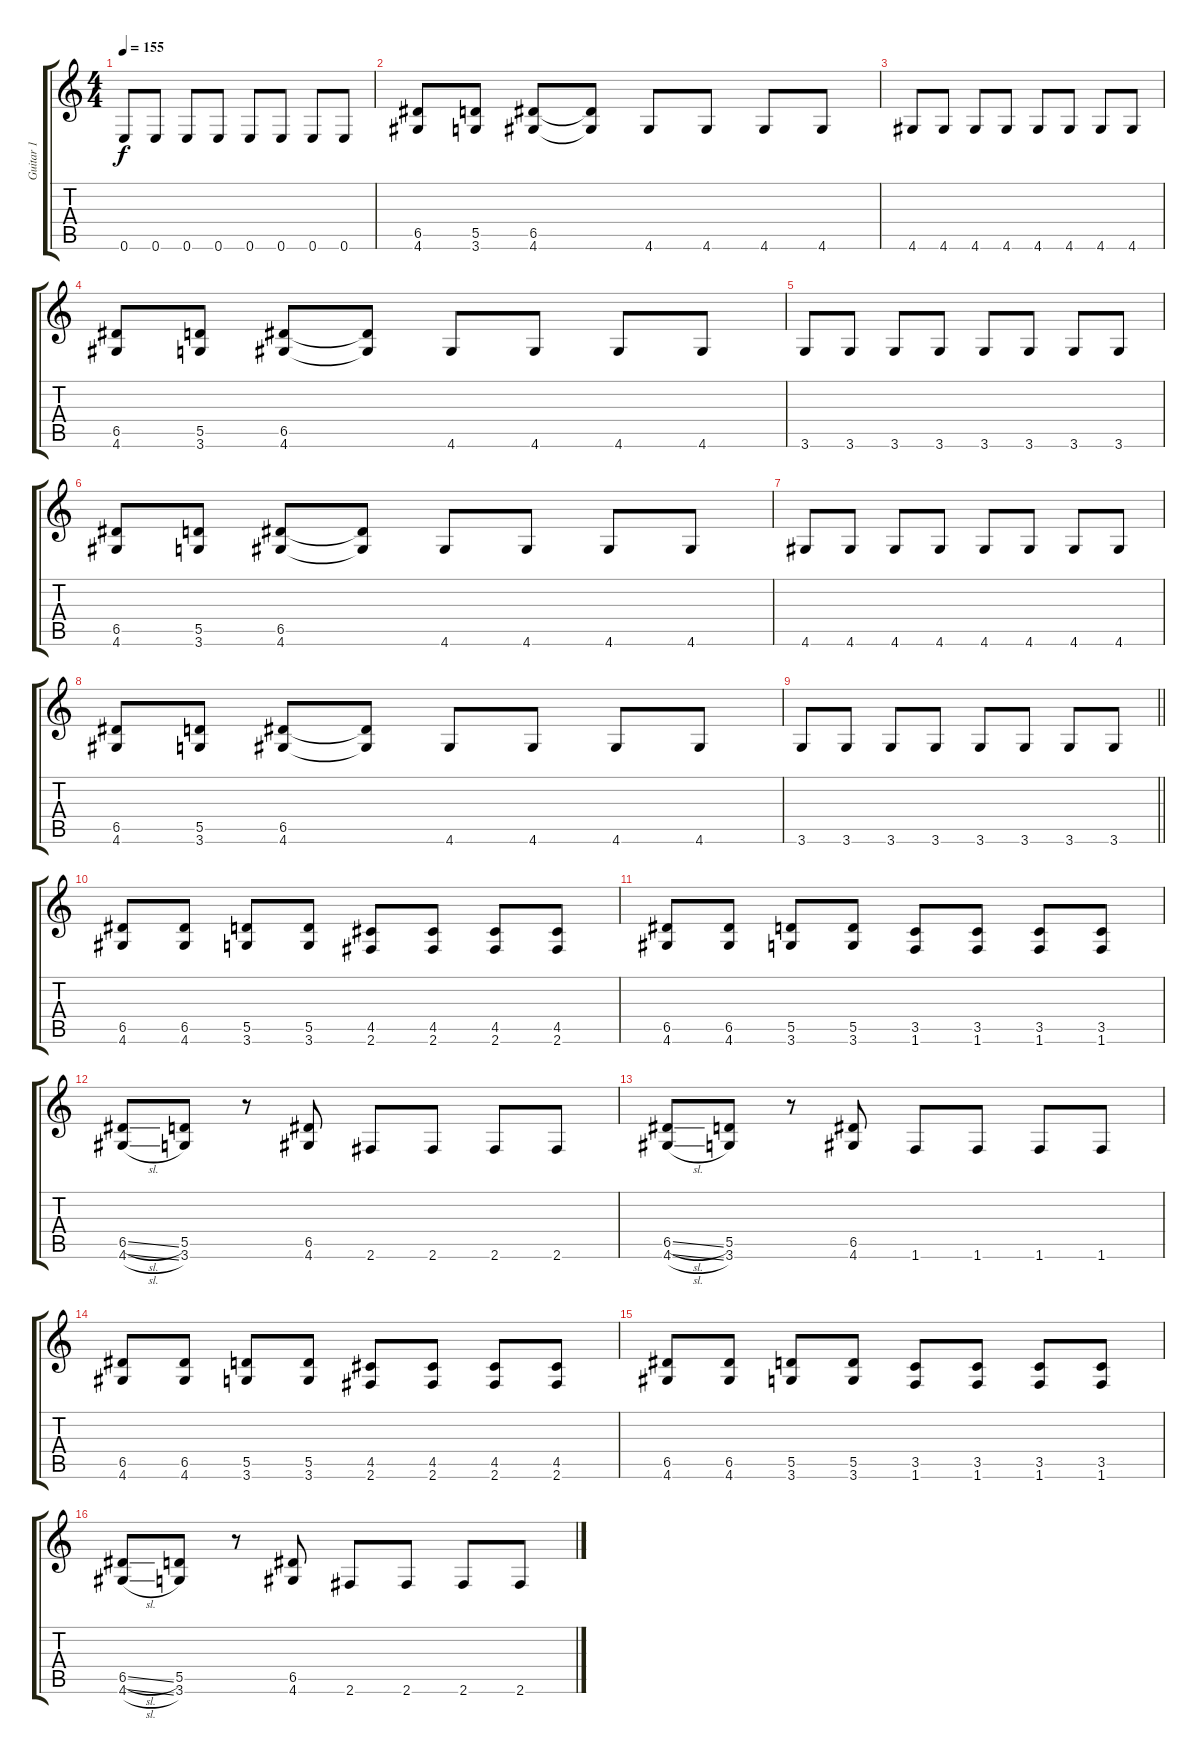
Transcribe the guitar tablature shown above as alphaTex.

\track ("Guitar 1" "Guitar 1") {instrument distortionguitar}
\staff {score tabs}
\tuning (E4 B3 G3 D3 A2 E2) {hide}
\ts (4 4)
\tempo 155
\clef g2
\ks c
0.6.8{dy f} 0.6.8 0.6.8 0.6.8 0.6.8 0.6.8 0.6.8 0.6.8 |
(6.5 4.6).8 (5.5 3.6).8 (6.5 4.6).8 (6.5{t} 4.6{t}).8 4.6.8 4.6.8 4.6.8 4.6.8 |
4.6.8 4.6.8 4.6.8 4.6.8 4.6.8 4.6.8 4.6.8 4.6.8 |
(6.5 4.6).8 (5.5 3.6).8 (6.5 4.6).8 (6.5{t} 4.6{t}).8 4.6.8 4.6.8 4.6.8 4.6.8 |
3.6.8 3.6.8 3.6.8 3.6.8 3.6.8 3.6.8 3.6.8 3.6.8 |
(6.5 4.6).8 (5.5 3.6).8 (6.5 4.6).8 (6.5{t} 4.6{t}).8 4.6.8 4.6.8 4.6.8 4.6.8 |
4.6.8 4.6.8 4.6.8 4.6.8 4.6.8 4.6.8 4.6.8 4.6.8 |
(6.5 4.6).8 (5.5 3.6).8 (6.5 4.6).8 (6.5{t} 4.6{t}).8 4.6.8 4.6.8 4.6.8 4.6.8 |
\barLineRight lightlight
3.6.8 3.6.8 3.6.8 3.6.8 3.6.8 3.6.8 3.6.8 3.6.8 |
(6.5 4.6).8 (6.5 4.6).8 (5.5 3.6).8 (5.5 3.6).8 (4.5 2.6).8 (4.5 2.6).8 (4.5 2.6).8 (4.5 2.6).8 |
(6.5 4.6).8 (6.5 4.6).8 (5.5 3.6).8 (5.5 3.6).8 (3.5 1.6).8 (3.5 1.6).8 (3.5 1.6).8 (3.5 1.6).8 |
(6.5{sl} 4.6{sl}).8 (5.5 3.6).8 r.8 (6.5 4.6).8 2.6.8 2.6.8 2.6.8 2.6.8 |
(6.5{sl} 4.6{sl}).8 (5.5 3.6).8 r.8 (6.5 4.6).8 1.6.8 1.6.8 1.6.8 1.6.8 |
(6.5 4.6).8 (6.5 4.6).8 (5.5 3.6).8 (5.5 3.6).8 (4.5 2.6).8 (4.5 2.6).8 (4.5 2.6).8 (4.5 2.6).8 |
(6.5 4.6).8 (6.5 4.6).8 (5.5 3.6).8 (5.5 3.6).8 (3.5 1.6).8 (3.5 1.6).8 (3.5 1.6).8 (3.5 1.6).8 |
(6.5{sl} 4.6{sl}).8 (5.5 3.6).8 r.8 (6.5 4.6).8 2.6.8 2.6.8 2.6.8 2.6.8
